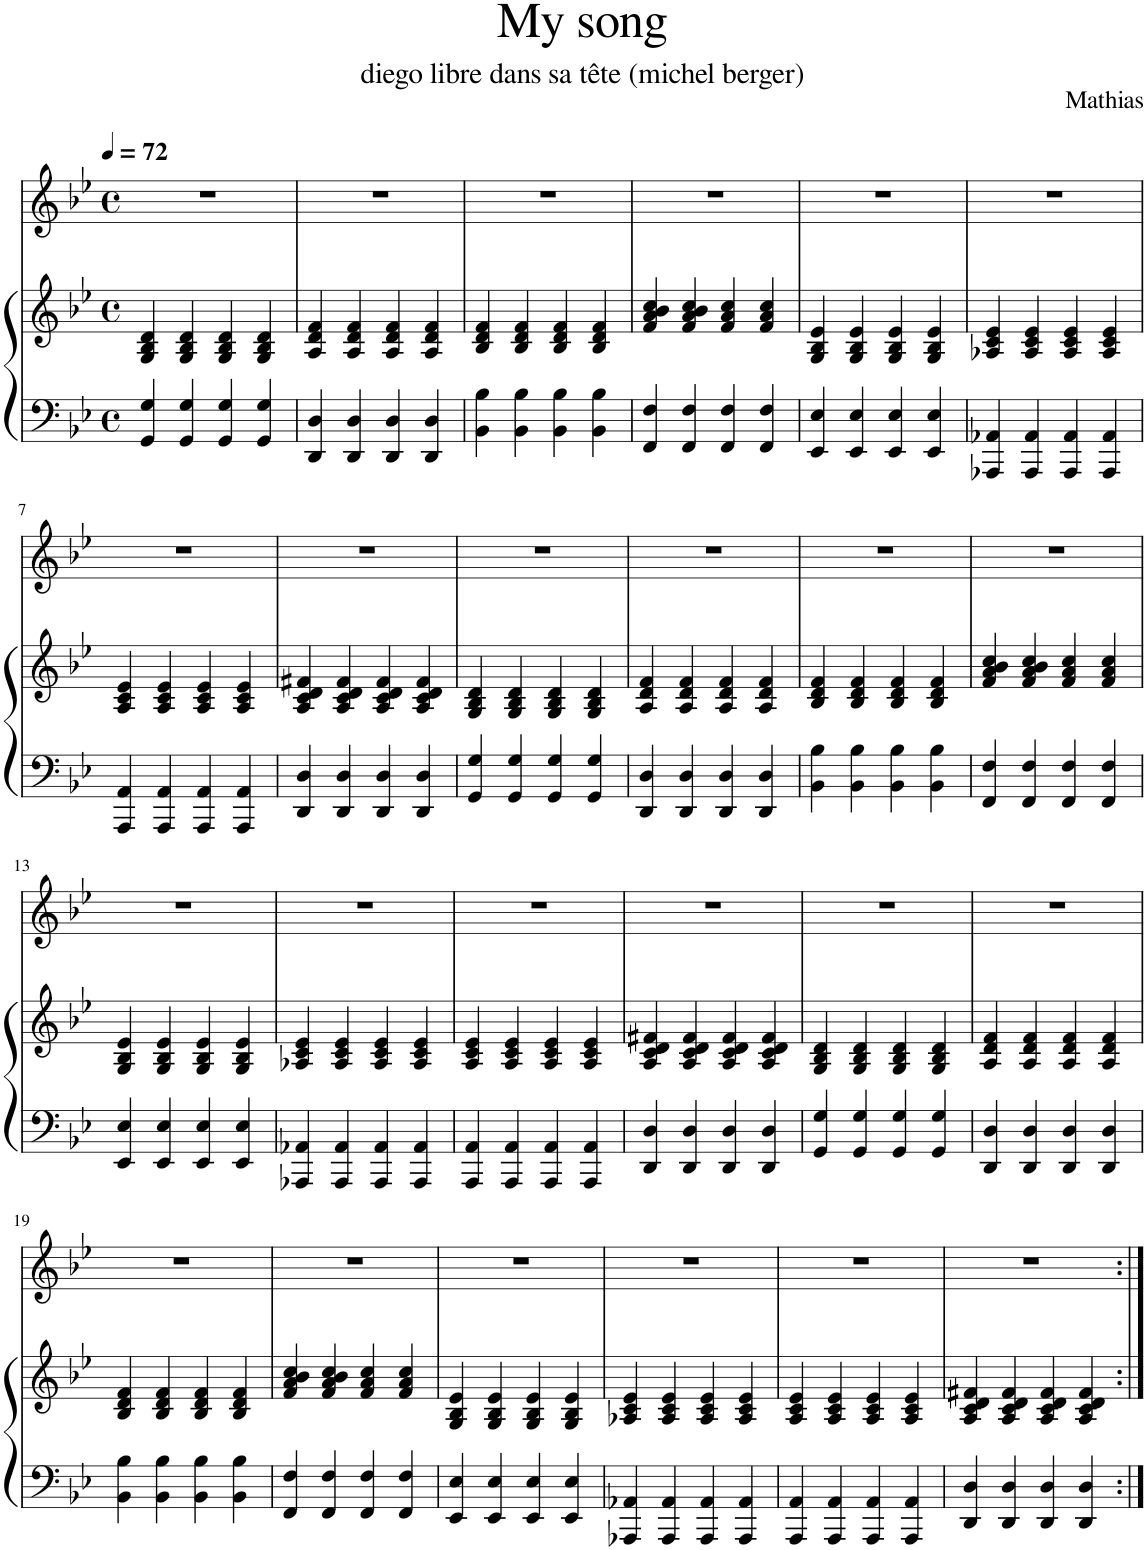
**kern	**kern	**kern
*part1	*part1	*part1
*staff3	*staff2	*staff1
*I"Piano	*	*
*I'Pia.	*	*
*clefF4	*clefG2	*clefG2
*k[b-e-]	*k[b-e-]	*k[b-e-]
*M4/4	*M4/4	*M4/4
*met(c)	*met(c)	*met(c)
*MM72	*MM72	*MM72
=1	=1	=1
4GG/ 4G/	4G/ 4B-/ 4d/	1r
4GG/ 4G/	4G/ 4B-/ 4d/	.
4GG/ 4G/	4G/ 4B-/ 4d/	.
4GG/ 4G/	4G/ 4B-/ 4d/	.
=2	=2	=2
4DD/ 4D/	4A/ 4d/ 4f/	1r
4DD/ 4D/	4A/ 4d/ 4f/	.
4DD/ 4D/	4A/ 4d/ 4f/	.
4DD/ 4D/	4A/ 4d/ 4f/	.
=3	=3	=3
4BB-\ 4B-\	4B-/ 4d/ 4f/	1r
4BB-\ 4B-\	4B-/ 4d/ 4f/	.
4BB-\ 4B-\	4B-/ 4d/ 4f/	.
4BB-\ 4B-\	4B-/ 4d/ 4f/	.
=4	=4	=4
4FF/ 4F/	4f/ 4a/ 4b-/ 4cc/	1r
4FF/ 4F/	4f/ 4a/ 4b-/ 4cc/	.
4FF/ 4F/	4f/ 4a/ 4cc/	.
4FF/ 4F/	4f/ 4a/ 4cc/	.
=5	=5	=5
4EE-/ 4E-/	4G/ 4B-/ 4e-/	1r
4EE-/ 4E-/	4G/ 4B-/ 4e-/	.
4EE-/ 4E-/	4G/ 4B-/ 4e-/	.
4EE-/ 4E-/	4G/ 4B-/ 4e-/	.
=6	=6	=6
4AAA-X/ 4AA-X/	4A-X/ 4c/ 4e-/	1r
4AAA-/ 4AA-/	4A-/ 4c/ 4e-/	.
4AAA-/ 4AA-/	4A-/ 4c/ 4e-/	.
4AAA-/ 4AA-/	4A-/ 4c/ 4e-/	.
!!LO:LB:g=z
=7	=7	=7
4AAA/ 4AA/	4A/ 4c/ 4e-/	1r
4AAA/ 4AA/	4A/ 4c/ 4e-/	.
4AAA/ 4AA/	4A/ 4c/ 4e-/	.
4AAA/ 4AA/	4A/ 4c/ 4e-/	.
=8	=8	=8
4DD/ 4D/	4A/ 4c/ 4d/ 4f#X/	1r
4DD/ 4D/	4A/ 4c/ 4d/ 4f#/	.
4DD/ 4D/	4A/ 4c/ 4d/ 4f#/	.
4DD/ 4D/	4A/ 4c/ 4d/ 4f#/	.
=9	=9	=9
4GG/ 4G/	4G/ 4B-/ 4d/	1r
4GG/ 4G/	4G/ 4B-/ 4d/	.
4GG/ 4G/	4G/ 4B-/ 4d/	.
4GG/ 4G/	4G/ 4B-/ 4d/	.
=10	=10	=10
4DD/ 4D/	4A/ 4d/ 4f/	1r
4DD/ 4D/	4A/ 4d/ 4f/	.
4DD/ 4D/	4A/ 4d/ 4f/	.
4DD/ 4D/	4A/ 4d/ 4f/	.
=11	=11	=11
4BB-\ 4B-\	4B-/ 4d/ 4f/	1r
4BB-\ 4B-\	4B-/ 4d/ 4f/	.
4BB-\ 4B-\	4B-/ 4d/ 4f/	.
4BB-\ 4B-\	4B-/ 4d/ 4f/	.
=12	=12	=12
4FF/ 4F/	4f/ 4a/ 4b-/ 4cc/	1r
4FF/ 4F/	4f/ 4a/ 4b-/ 4cc/	.
4FF/ 4F/	4f/ 4a/ 4cc/	.
4FF/ 4F/	4f/ 4a/ 4cc/	.
!!LO:LB:g=z
=13	=13	=13
4EE-/ 4E-/	4G/ 4B-/ 4e-/	1r
4EE-/ 4E-/	4G/ 4B-/ 4e-/	.
4EE-/ 4E-/	4G/ 4B-/ 4e-/	.
4EE-/ 4E-/	4G/ 4B-/ 4e-/	.
=14	=14	=14
4AAA-X/ 4AA-X/	4A-X/ 4c/ 4e-/	1r
4AAA-/ 4AA-/	4A-/ 4c/ 4e-/	.
4AAA-/ 4AA-/	4A-/ 4c/ 4e-/	.
4AAA-/ 4AA-/	4A-/ 4c/ 4e-/	.
=15	=15	=15
4AAA/ 4AA/	4A/ 4c/ 4e-/	1r
4AAA/ 4AA/	4A/ 4c/ 4e-/	.
4AAA/ 4AA/	4A/ 4c/ 4e-/	.
4AAA/ 4AA/	4A/ 4c/ 4e-/	.
=16	=16	=16
4DD/ 4D/	4A/ 4c/ 4d/ 4f#X/	1r
4DD/ 4D/	4A/ 4c/ 4d/ 4f#/	.
4DD/ 4D/	4A/ 4c/ 4d/ 4f#/	.
4DD/ 4D/	4A/ 4c/ 4d/ 4f#/	.
=17	=17	=17
4GG/ 4G/	4G/ 4B-/ 4d/	1r
4GG/ 4G/	4G/ 4B-/ 4d/	.
4GG/ 4G/	4G/ 4B-/ 4d/	.
4GG/ 4G/	4G/ 4B-/ 4d/	.
=18	=18	=18
4DD/ 4D/	4A/ 4d/ 4f/	1r
4DD/ 4D/	4A/ 4d/ 4f/	.
4DD/ 4D/	4A/ 4d/ 4f/	.
4DD/ 4D/	4A/ 4d/ 4f/	.
!!LO:LB:g=z
=19	=19	=19
4BB-\ 4B-\	4B-/ 4d/ 4f/	1r
4BB-\ 4B-\	4B-/ 4d/ 4f/	.
4BB-\ 4B-\	4B-/ 4d/ 4f/	.
4BB-\ 4B-\	4B-/ 4d/ 4f/	.
=20	=20	=20
4FF/ 4F/	4f/ 4a/ 4b-/ 4cc/	1r
4FF/ 4F/	4f/ 4a/ 4b-/ 4cc/	.
4FF/ 4F/	4f/ 4a/ 4cc/	.
4FF/ 4F/	4f/ 4a/ 4cc/	.
=21	=21	=21
4EE-/ 4E-/	4G/ 4B-/ 4e-/	1r
4EE-/ 4E-/	4G/ 4B-/ 4e-/	.
4EE-/ 4E-/	4G/ 4B-/ 4e-/	.
4EE-/ 4E-/	4G/ 4B-/ 4e-/	.
=22	=22	=22
4AAA-X/ 4AA-X/	4A-X/ 4c/ 4e-/	1r
4AAA-/ 4AA-/	4A-/ 4c/ 4e-/	.
4AAA-/ 4AA-/	4A-/ 4c/ 4e-/	.
4AAA-/ 4AA-/	4A-/ 4c/ 4e-/	.
=23	=23	=23
4AAA/ 4AA/	4A/ 4c/ 4e-/	1r
4AAA/ 4AA/	4A/ 4c/ 4e-/	.
4AAA/ 4AA/	4A/ 4c/ 4e-/	.
4AAA/ 4AA/	4A/ 4c/ 4e-/	.
=24	=24	=24
4DD/ 4D/	4A/ 4c/ 4d/ 4f#X/	1r
4DD/ 4D/	4A/ 4c/ 4d/ 4f#/	.
4DD/ 4D/	4A/ 4c/ 4d/ 4f#/	.
4DD/ 4D/	4A/ 4c/ 4d/ 4f#/	.
=:|!	=:|!	=:|!
*-	*-	*-
